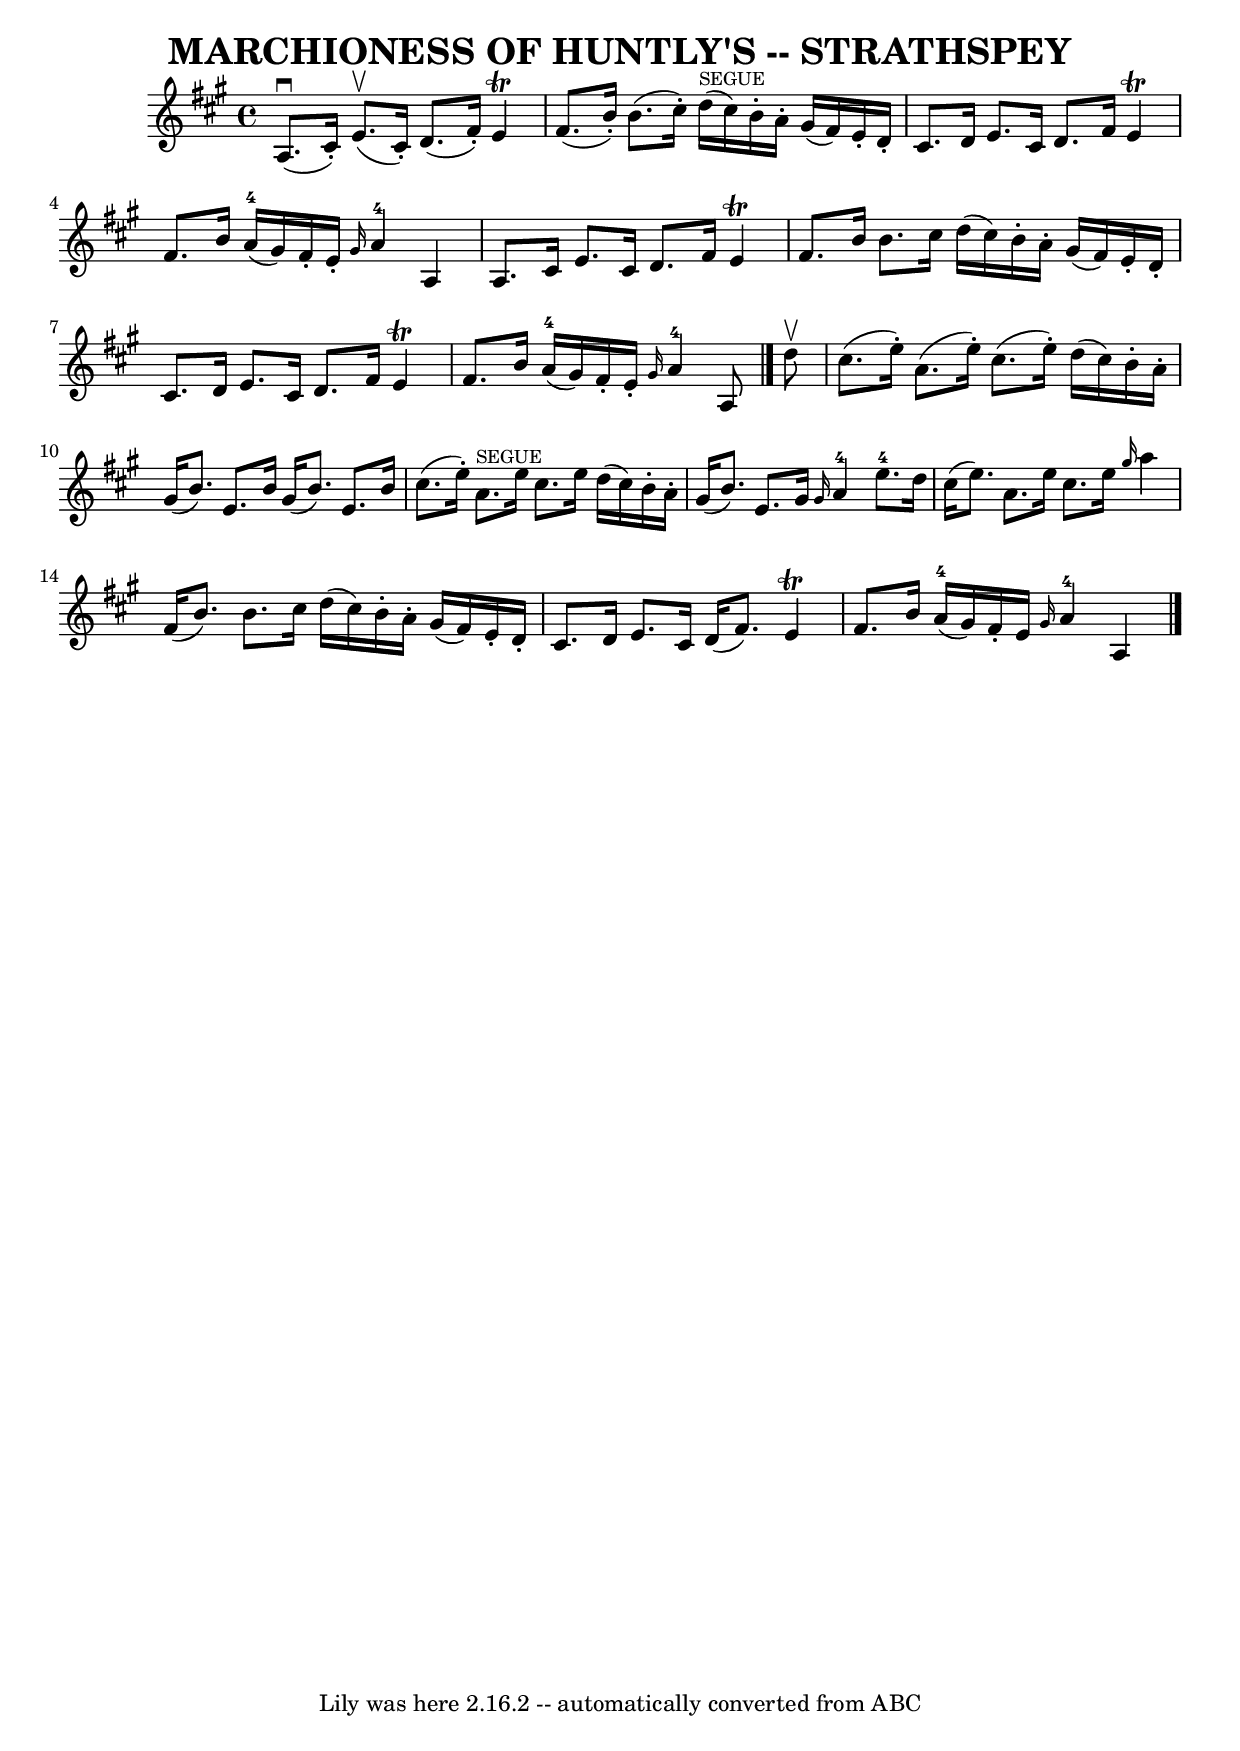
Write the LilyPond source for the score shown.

\version "2.16.2"
\include "Mammoth.ily"
\header {
  %% book = "Ryan's Mammoth Collection of Fiddle Tunes"
  composer = ""
  crossRefNumber = "1"
  footnotes = ""
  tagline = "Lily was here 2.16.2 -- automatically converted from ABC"
  title = "MARCHIONESS OF HUNTLY'S -- STRATHSPEY"

}
voicedefault =  {


  \override Staff.TimeSignature #'style = #'C
  \time 4/4 
  \key a \major
  a8. (^\downbow cis'16-.) e'8. (^\upbow   
  cis'16-.) d'8. (fis'16-.) e'4^\trill   |
  fis'8. (b'16-.) b'8. (cis''16-.) d''16^\segue(cis''16) b'16-.   
  a'16-. gis'16 (fis'16) e'16-. d'16-.   |
  cis'8.    
  d'16 e'8. cis'16 d'8. fis'16 e'4^\trill   |
  fis'8.    
  b'16 a'16-4(gis'16) fis'16-. e'16-. \grace { gis'16  
					       }   
  a'4-4 a4    |
  a8. cis'16 e'8. cis'16 d'8.    
  fis'16 e'4^\trill   |
  fis'8. b'16 b'8. cis''16 d''16 (
  cis''16) b'16-. a'16-. gis'16 (fis'16) e'16-. d'16-.    |
  cis'8. d'16 e'8. cis'16 d'8. fis'16 e'4^\trill   |
  fis'8. b'16 a'16-4(gis'16) fis'16-. e'16-. 
  \grace { gis'16  
	 } a'4-4 a8    \bar "|." d''8^\upbow    |
  cis''8. (e''16-.) a'8. (e''16-.) cis''8. (e''16-.) d''16 (cis''16) b'16-. a'16-.   |
  gis'16 (b'8.) e'8. b'16 gis'16 (b'8.) e'8. b'16    |
  cis''8. (e''16-.) a'8.^\segue e''16 cis''8. e''16 d''16 (
  cis''16) b'16-. a'16-.   |
  gis'16 (b'8.) e'8.    
  gis'16  \grace { gis'16  
		 } a'4-4 e''8.-4 d''16    |
  
  cis''16 (e''8.) a'8. e''16 cis''8. e''16  \grace {    
    gis''16  
  } a''4    |
  fis'16 (b'8.) b'8. cis''16 d''16 (cis''16) b'16-. a'16-. gis'16 (fis'16) e'16-. d'16-.  |
  cis'8. d'16 e'8. cis'16 d'16 (fis'8.) e'4^\trill   |
  fis'8. b'16 a'16-4(gis'16) fis'16-.   
  e'16  \grace { gis'16  
	       } a'4-4 a4    \bar "|."   

}

\score{
  <<

    \context Staff="default"
    {
      \voicedefault 
      
    }

  >>
  \layout {
    
  }
  \midi {
  }

}
